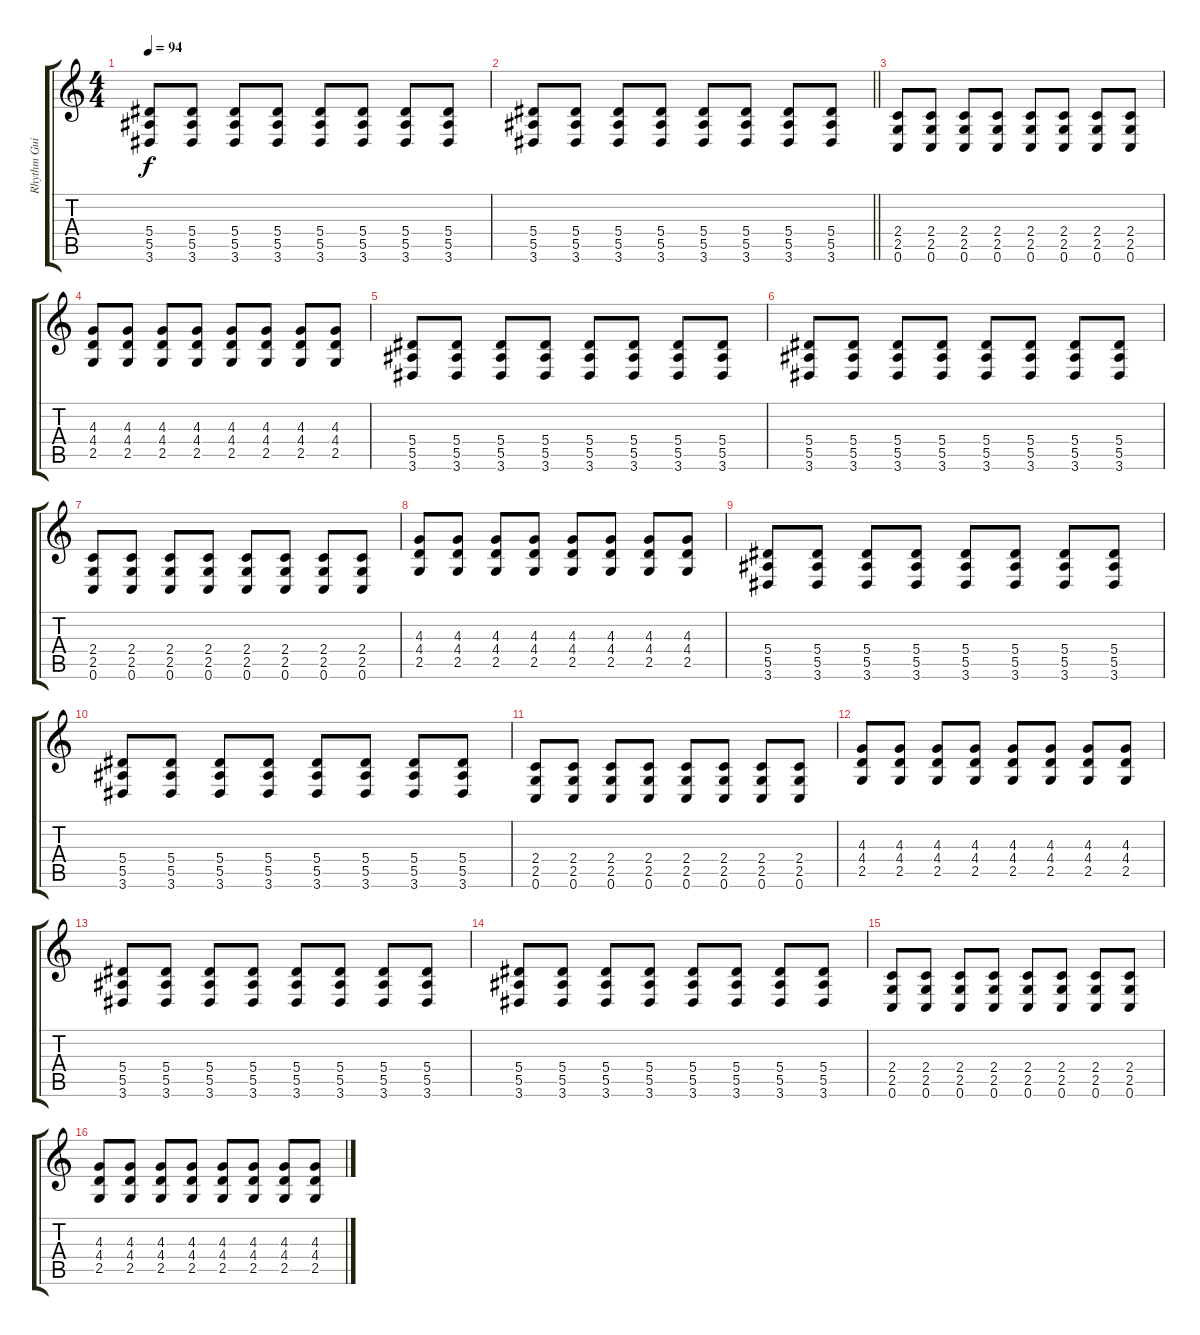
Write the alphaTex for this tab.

\track ("Rhythm Guitar" "Rhythm Gui") {instrument distortionguitar}
\staff {score tabs}
\tuning (C4 G3 Eb3 Bb2 F2 C2) {hide}
\ts (4 4)
\tempo 94
\clef g2
\ks c
(5.4 5.5 3.6).8{dy f} (5.4 5.5 3.6).8 (5.4 5.5 3.6).8 (5.4 5.5 3.6).8 (5.4 5.5 3.6).8 (5.4 5.5 3.6).8 (5.4 5.5 3.6).8 (5.4 5.5 3.6).8 |
\barLineRight lightlight
(5.4 5.5 3.6).8 (5.4 5.5 3.6).8 (5.4 5.5 3.6).8 (5.4 5.5 3.6).8 (5.4 5.5 3.6).8 (5.4 5.5 3.6).8 (5.4 5.5 3.6).8 (5.4 5.5 3.6).8 |
(2.4 2.5 0.6).8 (2.4 2.5 0.6).8 (2.4 2.5 0.6).8 (2.4 2.5 0.6).8 (2.4 2.5 0.6).8 (2.4 2.5 0.6).8 (2.4 2.5 0.6).8 (2.4 2.5 0.6).8 |
(4.3 4.4 2.5).8 (4.3 4.4 2.5).8 (4.3 4.4 2.5).8 (4.3 4.4 2.5).8 (4.3 4.4 2.5).8 (4.3 4.4 2.5).8 (4.3 4.4 2.5).8 (4.3 4.4 2.5).8 |
(5.4 5.5 3.6).8 (5.4 5.5 3.6).8 (5.4 5.5 3.6).8 (5.4 5.5 3.6).8 (5.4 5.5 3.6).8 (5.4 5.5 3.6).8 (5.4 5.5 3.6).8 (5.4 5.5 3.6).8 |
(5.4 5.5 3.6).8 (5.4 5.5 3.6).8 (5.4 5.5 3.6).8 (5.4 5.5 3.6).8 (5.4 5.5 3.6).8 (5.4 5.5 3.6).8 (5.4 5.5 3.6).8 (5.4 5.5 3.6).8 |
(2.4 2.5 0.6).8 (2.4 2.5 0.6).8 (2.4 2.5 0.6).8 (2.4 2.5 0.6).8 (2.4 2.5 0.6).8 (2.4 2.5 0.6).8 (2.4 2.5 0.6).8 (2.4 2.5 0.6).8 |
(4.3 4.4 2.5).8 (4.3 4.4 2.5).8 (4.3 4.4 2.5).8 (4.3 4.4 2.5).8 (4.3 4.4 2.5).8 (4.3 4.4 2.5).8 (4.3 4.4 2.5).8 (4.3 4.4 2.5).8 |
(5.4 5.5 3.6).8 (5.4 5.5 3.6).8 (5.4 5.5 3.6).8 (5.4 5.5 3.6).8 (5.4 5.5 3.6).8 (5.4 5.5 3.6).8 (5.4 5.5 3.6).8 (5.4 5.5 3.6).8 |
(5.4 5.5 3.6).8 (5.4 5.5 3.6).8 (5.4 5.5 3.6).8 (5.4 5.5 3.6).8 (5.4 5.5 3.6).8 (5.4 5.5 3.6).8 (5.4 5.5 3.6).8 (5.4 5.5 3.6).8 |
(2.4 2.5 0.6).8 (2.4 2.5 0.6).8 (2.4 2.5 0.6).8 (2.4 2.5 0.6).8 (2.4 2.5 0.6).8 (2.4 2.5 0.6).8 (2.4 2.5 0.6).8 (2.4 2.5 0.6).8 |
(4.3 4.4 2.5).8 (4.3 4.4 2.5).8 (4.3 4.4 2.5).8 (4.3 4.4 2.5).8 (4.3 4.4 2.5).8 (4.3 4.4 2.5).8 (4.3 4.4 2.5).8 (4.3 4.4 2.5).8 |
(5.4 5.5 3.6).8 (5.4 5.5 3.6).8 (5.4 5.5 3.6).8 (5.4 5.5 3.6).8 (5.4 5.5 3.6).8 (5.4 5.5 3.6).8 (5.4 5.5 3.6).8 (5.4 5.5 3.6).8 |
(5.4 5.5 3.6).8 (5.4 5.5 3.6).8 (5.4 5.5 3.6).8 (5.4 5.5 3.6).8 (5.4 5.5 3.6).8 (5.4 5.5 3.6).8 (5.4 5.5 3.6).8 (5.4 5.5 3.6).8 |
(2.4 2.5 0.6).8 (2.4 2.5 0.6).8 (2.4 2.5 0.6).8 (2.4 2.5 0.6).8 (2.4 2.5 0.6).8 (2.4 2.5 0.6).8 (2.4 2.5 0.6).8 (2.4 2.5 0.6).8 |
(4.3 4.4 2.5).8 (4.3 4.4 2.5).8 (4.3 4.4 2.5).8 (4.3 4.4 2.5).8 (4.3 4.4 2.5).8 (4.3 4.4 2.5).8 (4.3 4.4 2.5).8 (4.3 4.4 2.5).8
